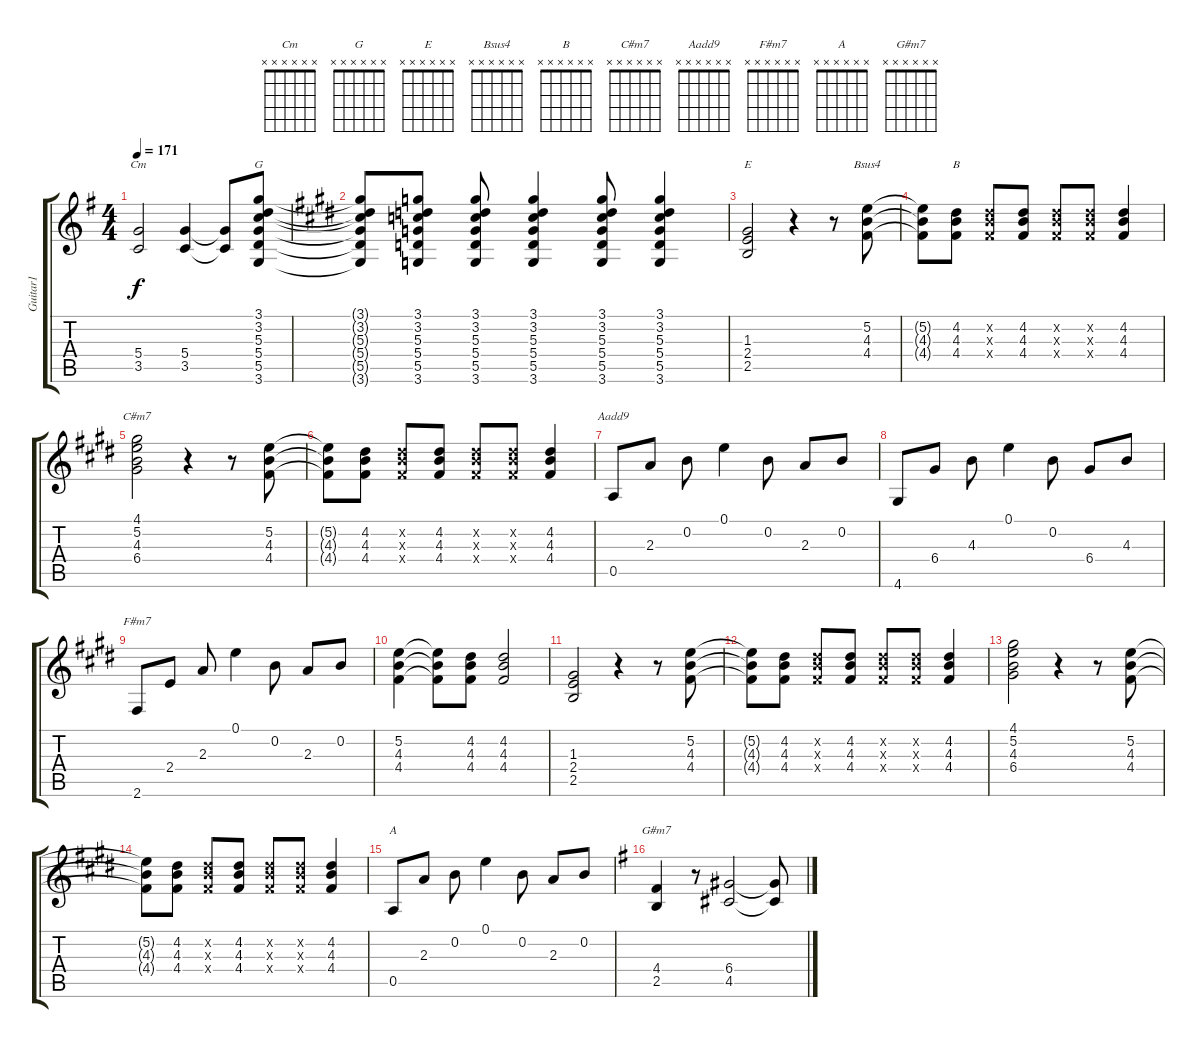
\track ("Guitar1" "Guitar1") {instrument overdrivenguitar}
\staff {score tabs}
\tuning (E4 B3 G3 D3 A2 E2) {hide}
\chord ("Cm" x x x x x x)
\chord ("G" x x x x x x)
\chord ("E" x x x x x x)
\chord ("Bsus4" x x x x x x)
\chord ("B" x x x x x x)
\chord ("C#m7" x x x x x x)
\chord ("Aadd9" x x x x x x)
\chord ("F#m7" x x x x x x)
\chord ("A" x x x x x x)
\chord ("G#m7" x x x x x x)
\ts (4 4)
\tempo 171
\clef g2
\ks g
(5.4 3.5).2{ch "Cm" dy f} (5.4 3.5).4 (5.4{t} 3.5{t}).8 (3.1 3.2 5.3 5.4 5.5 3.6).8{ch "G"} |
\ks e
(3.1{t} 3.2{t} 5.3{t} 5.4{t} 5.5{t} 3.6{t}).8 (3.1 3.2 5.3 5.4 5.5 3.6).8 (3.1 3.2 5.3 5.4 5.5 3.6).8 (3.1 3.2 5.3 5.4 5.5 3.6).4 (3.1 3.2 5.3 5.4 5.5 3.6).8 (3.1 3.2 5.3 5.4 5.5 3.6).4 |
\ks c#minor
(1.3 2.4 2.5).2{ch "E"} r.4 r.8 (5.2 4.3 4.4).8{ch "Bsus4"} |
(5.2{t} 4.3{t} 4.4{t}).8 (4.2 4.3 4.4).8{ch "B"} (4.2{x} 4.3{x} 4.4{x}).8 (4.2 4.3 4.4).8 (4.2{x} 4.3{x} 4.4{x}).8 (4.2{x} 4.3{x} 4.4{x}).8 (4.2 4.3 4.4).4 |
(4.1 5.2 4.3 6.4).2{ch "C#m7"} r.4 r.8 (5.2 4.3 4.4).8 |
\ks e
(5.2{t} 4.3{t} 4.4{t}).8 (4.2 4.3 4.4).8 (4.2{x} 4.3{x} 4.4{x}).8 (4.2 4.3 4.4).8 (4.2{x} 4.3{x} 4.4{x}).8 (4.2{x} 4.3{x} 4.4{x}).8 (4.2 4.3 4.4).4 |
\ks c#minor
0.5.8{ch "Aadd9"} 2.3.8 0.2.8 0.1.4 0.2.8 2.3.8 0.2.8 |
4.6.8 6.4.8 4.3.8 0.1.4 0.2.8 6.4.8 4.3.8 |
2.6.8{ch "F#m7"} 2.4.8 2.3.8 0.1.4 0.2.8 2.3.8 0.2.8 |
\ks e
(5.2 4.3 4.4).4 (5.2{t} 4.3{t} 4.4{t}).8 (4.2 4.3 4.4).8 (4.2 4.3 4.4).2 |
\ks c#minor
(1.3 2.4 2.5).2 r.4 r.8 (5.2 4.3 4.4).8 |
(5.2{t} 4.3{t} 4.4{t}).8 (4.2 4.3 4.4).8 (4.2{x} 4.3{x} 4.4{x}).8 (4.2 4.3 4.4).8 (4.2{x} 4.3{x} 4.4{x}).8 (4.2{x} 4.3{x} 4.4{x}).8 (4.2 4.3 4.4).4 |
(4.1 5.2 4.3 6.4).2 r.4 r.8 (5.2 4.3 4.4).8 |
(5.2{t} 4.3{t} 4.4{t}).8 (4.2 4.3 4.4).8 (4.2{x} 4.3{x} 4.4{x}).8 (4.2 4.3 4.4).8 (4.2{x} 4.3{x} 4.4{x}).8 (4.2{x} 4.3{x} 4.4{x}).8 (4.2 4.3 4.4).4 |
0.5.8{ch "A"} 2.3.8 0.2.8 0.1.4 0.2.8 2.3.8 0.2.8 |
\ks g
(4.4 2.5).4{ch "G#m7"} r.8 (6.4 4.5).2 (6.4{t} 4.5{t}).8
